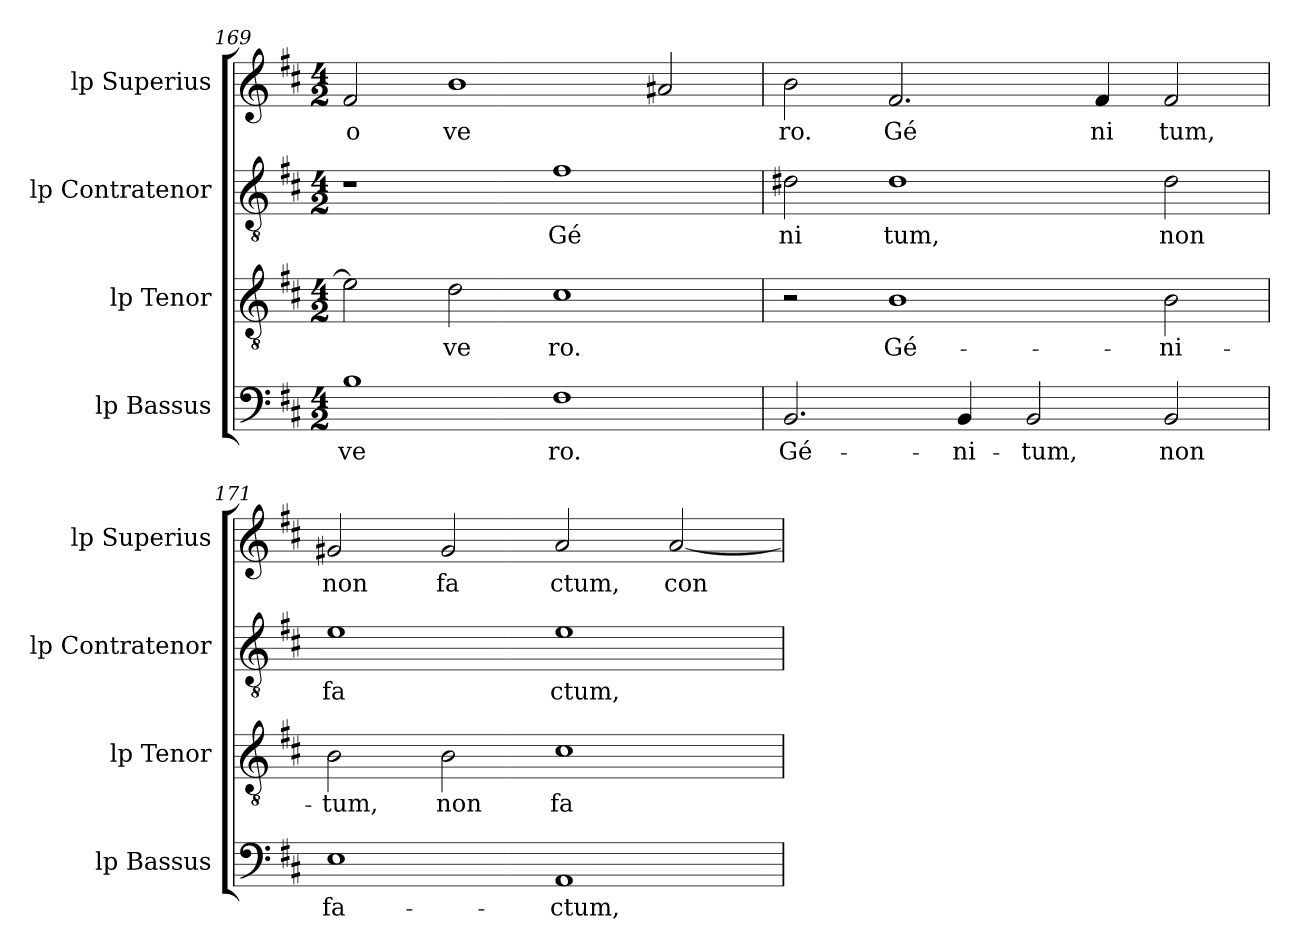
**kern	**text	**kern	**text	**kern	**text	**kern	**text
*part4	*part4	*part3	*part3	*part2	*part2	*part1	*part1
*staff4	*staff4	*staff3	*staff3	*staff2	*staff2	*staff1	*staff1
*I"lp Bassus	*	*I"lp Tenor	*	*I"lp Contratenor	*	*I"lp Superius	*
*I'lp Bassus	*	*I'lp Tenor	*	*I'lp Contratenor	*	*I'lp Superius	*
*clefF4	*	*clefGv2	*	*clefGv2	*	*clefG2	*
*k[f#c#]	*	*k[f#c#]	*	*k[f#c#]	*	*k[f#c#]	*
*D:	*	*D:	*	*D:	*	*D:	*
*M4/2	*	*M4/2	*	*M4/2	*	*M4/2	*
=169	=169	=169	=169	=169	=169	=169	=169
!	!LO:LY:b:cj	!	!	!	!	!	!LO:LY:b:cj
1B	ve	2e\]	.	1r	.	2f#/	o
!	!	!	!LO:LY:b:cj	!	!	!	!LO:LY:b:cj
.	.	2d\	ve	.	.	1b	ve
!	!LO:LY:b:cj	!	!LO:LY:b:cj	!	!LO:LY:b:cj	!	!
1F#	ro.	1c#	ro.	1f#	Gé	.	.
.	.	.	.	.	.	2a#X/	.
!!LO:LB:g=z
=170	=170	=170	=170	=170	=170	=170	=170
!	!LO:LY:b:cj	!	!	!	!LO:LY:b:cj	!	!LO:LY:b:cj
2.BB/	Gé-	2r	.	2d#X\	ni	2b\	ro.
!	!	!	!LO:LY:b:cj	!	!LO:LY:b:cj	!	!LO:LY:b:cj
.	.	1B	Gé-	1d#	tum,	2.f#/	Gé
!	!LO:LY:b:cj	!	!	!	!	!	!
4BB/	-ni-	.	.	.	.	.	.
!	!LO:LY:b:cj	!	!	!	!	!	!
2BB/	-tum,	.	.	.	.	.	.
!	!	!	!	!	!	!	!LO:LY:b:cj
.	.	.	.	.	.	4f#/	ni
!	!LO:LY:b:cj	!	!LO:LY:b:cj	!	!LO:LY:b:cj	!	!LO:LY:b:cj
2BB/	non	2B\	-ni-	2d#\	non	2f#/	tum,
=171	=171	=171	=171	=171	=171	=171	=171
!	!LO:LY:b:cj	!	!LO:LY:b:cj	!	!LO:LY:b:cj	!	!LO:LY:b:cj
1E	fa-	2B\	-tum,	1e	fa	2g#X/	non
!	!	!	!LO:LY:b:cj	!	!	!	!LO:LY:b:cj
.	.	2B\	non	.	.	2g#/	fa
!	!LO:LY:b:cj	!	!LO:LY:b:cj	!	!LO:LY:b:cj	!	!LO:LY:b:cj
1AA	-ctum,	1c#	fa-	1e	ctum,	2a/	ctum,
!	!	!	!	!	!	!	!LO:LY:b:cj
.	.	.	.	.	.	[<2a/	con
=	=	=	=	=	=	=	=
*-	*-	*-	*-	*-	*-	*-	*-
